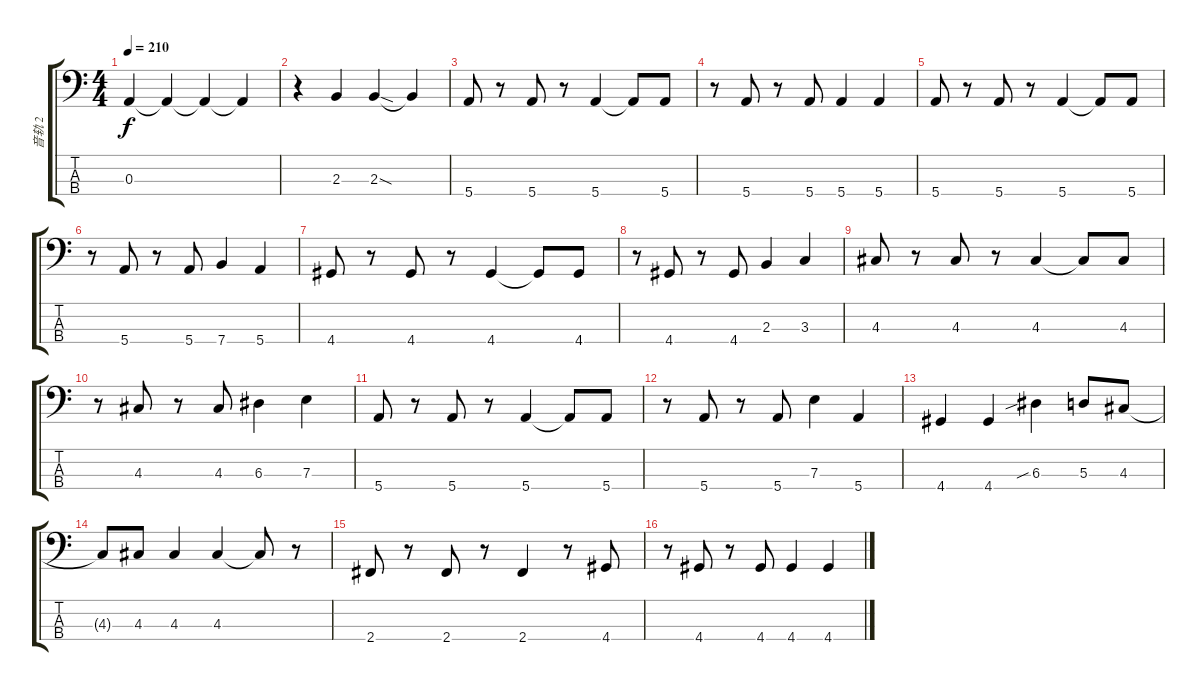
\track ("音轨 2" "音轨 2") {instrument electricbassfinger}
\staff {score tabs}
\tuning (G2 D2 A1 E1) {hide}
\ts (4 4)
\tempo 210
\clef f4
\ks c
0.3.4{dy f} 0.3{t}.4 0.3{t}.4 0.3{t}.4 |
r.4 2.3.4 2.3{sod}.4 2.3{t}.4 |
5.4.8 r.8 5.4.8 r.8 5.4.4 5.4{t}.8 5.4.8 |
r.8 5.4.8 r.8 5.4.8 5.4.4 5.4.4 |
5.4.8 r.8 5.4.8 r.8 5.4.4 5.4{t}.8 5.4.8 |
r.8 5.4.8 r.8 5.4.8 7.4.4 5.4.4 |
4.4.8 r.8 4.4.8 r.8 4.4.4 4.4{t}.8 4.4.8 |
r.8 4.4.8 r.8 4.4.8 2.3.4 3.3.4 |
4.3.8 r.8 4.3.8 r.8 4.3.4 4.3{t}.8 4.3.8 |
r.8 4.3.8 r.8 4.3.8 6.3.4 7.3.4 |
5.4.8 r.8 5.4.8 r.8 5.4.4 5.4{t}.8 5.4.8 |
r.8 5.4.8 r.8 5.4.8 7.3.4 5.4.4 |
4.4.4 4.4.4 6.3{sib}.4 5.3.8 4.3.8 |
4.3{t}.8 4.3.8 4.3.4 4.3.4 4.3{t}.8 r.8 |
2.4.8 r.8 2.4.8 r.8 2.4.4 r.8 4.4.8 |
r.8 4.4.8 r.8 4.4.8 4.4.4 4.4.4
